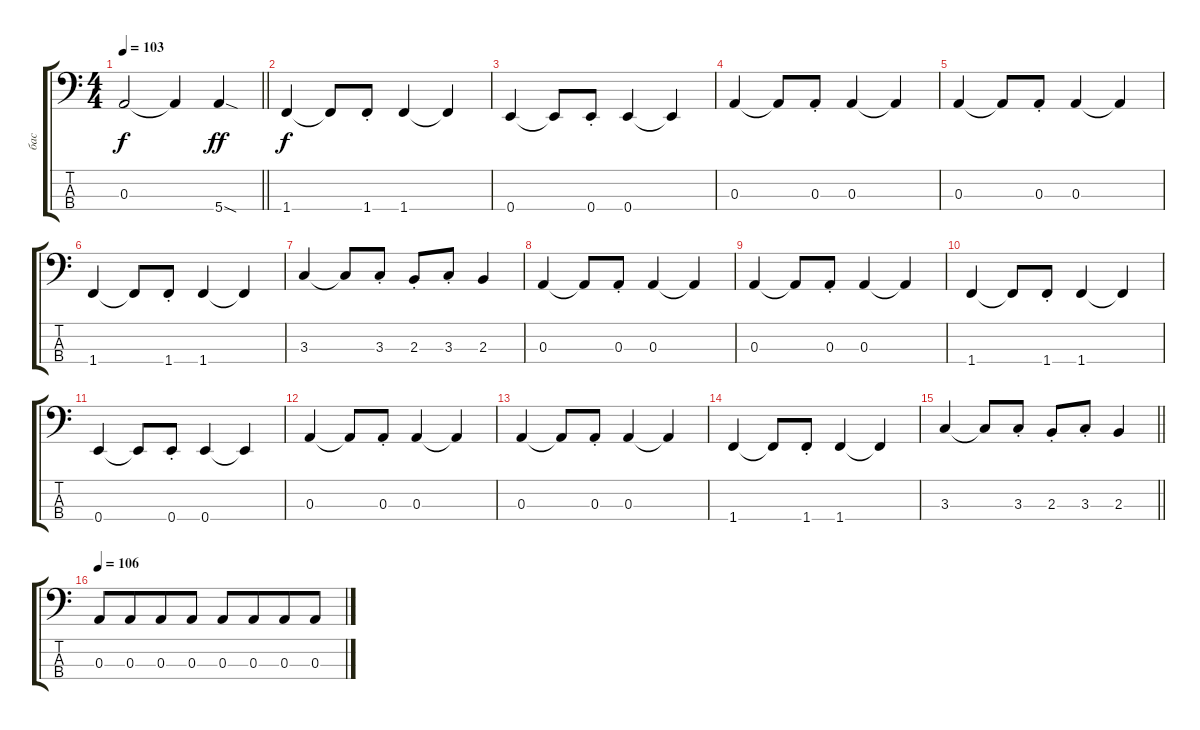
\track ("бас" "бас") {instrument electricbassfinger}
\staff {score tabs}
\tuning (G2 D2 A1 E1) {hide}
\ts (4 4)
\tempo 103
\clef f4
\barLineRight lightlight
\ks aminor
0.3.2{dy f} 0.3{t}.4 5.4{sod}.4{dy ff} |
\section ("" "")
1.4.4{dy f} 1.4{t}.8 1.4{st}.8 1.4.4 1.4{t}.4 |
0.4.4 0.4{t}.8 0.4{st}.8 0.4.4 0.4{t}.4 |
0.3.4 0.3{t}.8 0.3{st}.8 0.3.4 0.3{t}.4 |
0.3.4 0.3{t}.8 0.3{st}.8 0.3.4 0.3{t}.4 |
1.4.4 1.4{t}.8 1.4{st}.8 1.4.4 1.4{t}.4 |
3.3.4 3.3{t}.8 3.3{st}.8 2.3{st}.8 3.3{st}.8 2.3.4 |
0.3.4 0.3{t}.8 0.3{st}.8 0.3.4 0.3{t}.4 |
0.3.4 0.3{t}.8 0.3{st}.8 0.3.4 0.3{t}.4 |
1.4.4 1.4{t}.8 1.4{st}.8 1.4.4 1.4{t}.4 |
0.4.4 0.4{t}.8 0.4{st}.8 0.4.4 0.4{t}.4 |
0.3.4 0.3{t}.8 0.3{st}.8 0.3.4 0.3{t}.4 |
0.3.4 0.3{t}.8 0.3{st}.8 0.3.4 0.3{t}.4 |
1.4.4 1.4{t}.8 1.4{st}.8 1.4.4 1.4{t}.4 |
\barLineRight lightlight
3.3.4 3.3{t}.8 3.3{st}.8 2.3{st}.8 3.3{st}.8 2.3.4 |
\section ("" "")
\tempo 106
0.3.8 0.3.8{beam merge} 0.3.8 0.3.8 0.3.8 0.3.8{beam merge} 0.3.8 0.3.8
